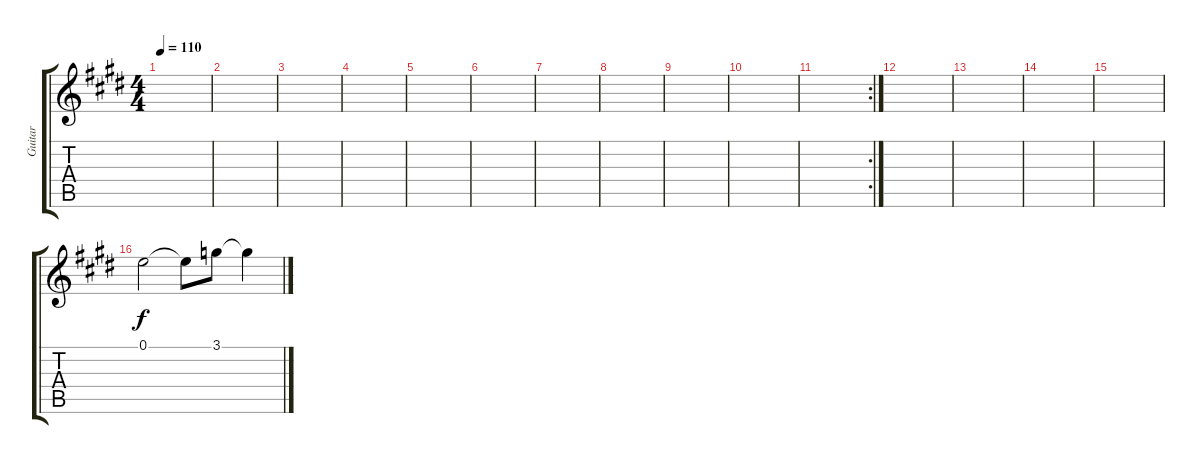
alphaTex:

\track ("Guitar" "Guitar") {instrument distortionguitar}
\staff {score tabs}
\tuning (E4 B3 G3 D3 A2 E2) {hide}
\ts (4 4)
\tempo 110
\clef g2
\ks e
|
|
|
|
|
|
|
|
|
|
\rc 2
|
|
|
|
|
0.1.2 0.1{t}.8 3.1.8 3.1{t}.4
